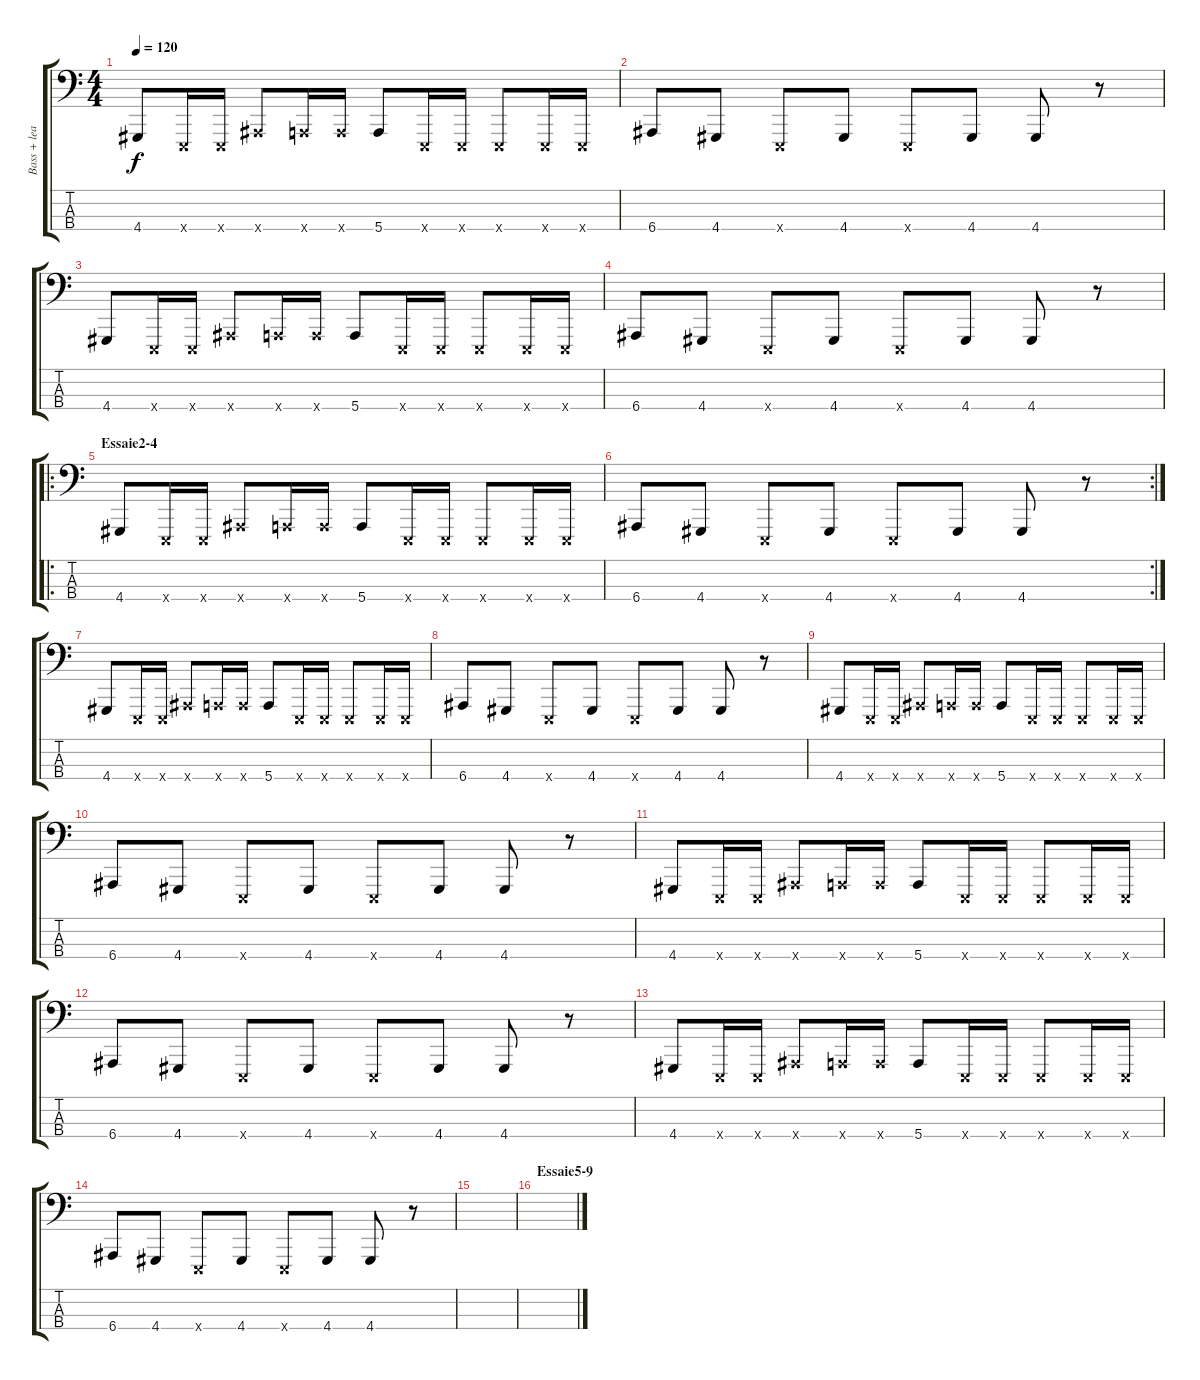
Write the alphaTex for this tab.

\track ("Bass + lead" "Bass + lea") {instrument lead8bassandlead}
\staff {score tabs}
\tuning (G2 D2 A1 E1) {hide}
\ts (4 4)
\tempo 120
\clef f4
\ks c
4.4.8{dy f} 0.4{x}.16 0.4{x}.16 6.4{x}.8 5.4{x}.16 5.4{x}.16 5.4.8 0.4{x}.16 0.4{x}.16 0.4{x}.8 0.4{x}.16 0.4{x}.16 |
6.4.8 4.4.8 0.4{x}.8 4.4.8 0.4{x}.8 4.4.8 4.4.8 r.8 |
4.4.8 0.4{x}.16 0.4{x}.16 6.4{x}.8 5.4{x}.16 5.4{x}.16 5.4.8 0.4{x}.16 0.4{x}.16 0.4{x}.8 0.4{x}.16 0.4{x}.16 |
6.4.8 4.4.8 0.4{x}.8 4.4.8 0.4{x}.8 4.4.8 4.4.8 r.8 |
\ro
\section ("" "Essaie2-4")
4.4.8 0.4{x}.16 0.4{x}.16 6.4{x}.8 5.4{x}.16 5.4{x}.16 5.4.8 0.4{x}.16 0.4{x}.16 0.4{x}.8 0.4{x}.16 0.4{x}.16 |
\rc 2
6.4.8 4.4.8 0.4{x}.8 4.4.8 0.4{x}.8 4.4.8 4.4.8 r.8 |
4.4.8 0.4{x}.16 0.4{x}.16 6.4{x}.8 5.4{x}.16 5.4{x}.16 5.4.8 0.4{x}.16 0.4{x}.16 0.4{x}.8 0.4{x}.16 0.4{x}.16 |
6.4.8 4.4.8 0.4{x}.8 4.4.8 0.4{x}.8 4.4.8 4.4.8 r.8 |
4.4.8 0.4{x}.16 0.4{x}.16 6.4{x}.8 5.4{x}.16 5.4{x}.16 5.4.8 0.4{x}.16 0.4{x}.16 0.4{x}.8 0.4{x}.16 0.4{x}.16 |
6.4.8 4.4.8 0.4{x}.8 4.4.8 0.4{x}.8 4.4.8 4.4.8 r.8 |
4.4.8 0.4{x}.16 0.4{x}.16 6.4{x}.8 5.4{x}.16 5.4{x}.16 5.4.8 0.4{x}.16 0.4{x}.16 0.4{x}.8 0.4{x}.16 0.4{x}.16 |
6.4.8 4.4.8 0.4{x}.8 4.4.8 0.4{x}.8 4.4.8 4.4.8 r.8 |
4.4.8 0.4{x}.16 0.4{x}.16 6.4{x}.8 5.4{x}.16 5.4{x}.16 5.4.8 0.4{x}.16 0.4{x}.16 0.4{x}.8 0.4{x}.16 0.4{x}.16 |
6.4.8 4.4.8 0.4{x}.8 4.4.8 0.4{x}.8 4.4.8 4.4.8 r.8 |
|
\section ("" "Essaie5-9")
